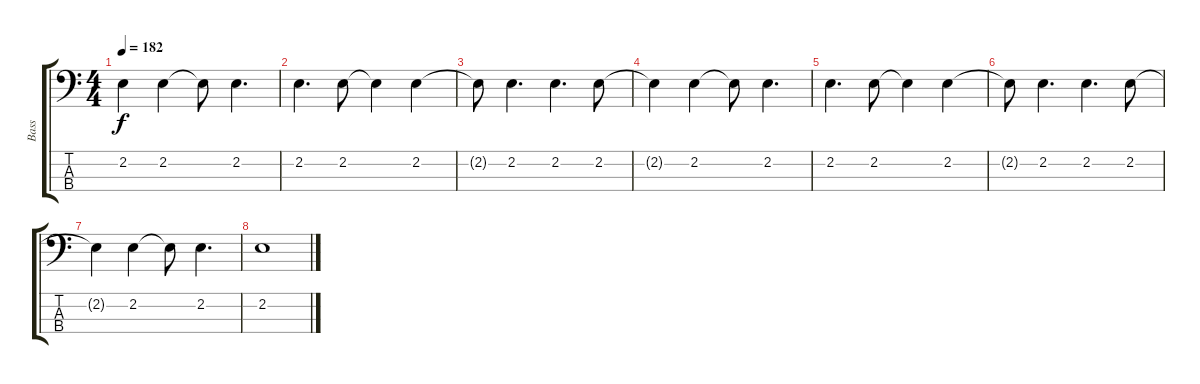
\track ("Bass" "Bass") {instrument overdrivenguitar}
\staff {score tabs}
\tuning (G2 D2 A1 E1) {hide}
\ts (4 4)
\tempo 182
\clef f4
\ks c
2.2{t}.4{dy f} 2.2.4 2.2{t}.8 2.2.4{d} |
2.2.4{d} 2.2.8 2.2{t}.4 2.2.4 |
2.2{t}.8 2.2.4{d} 2.2.4{d} 2.2.8 |
2.2{t}.4 2.2.4 2.2{t}.8 2.2.4{d} |
2.2.4{d} 2.2.8 2.2{t}.4 2.2.4 |
2.2{t}.8 2.2.4{d} 2.2.4{d} 2.2.8 |
2.2{t}.4 2.2.4 2.2{t}.8 2.2.4{d} |
2.2.1
